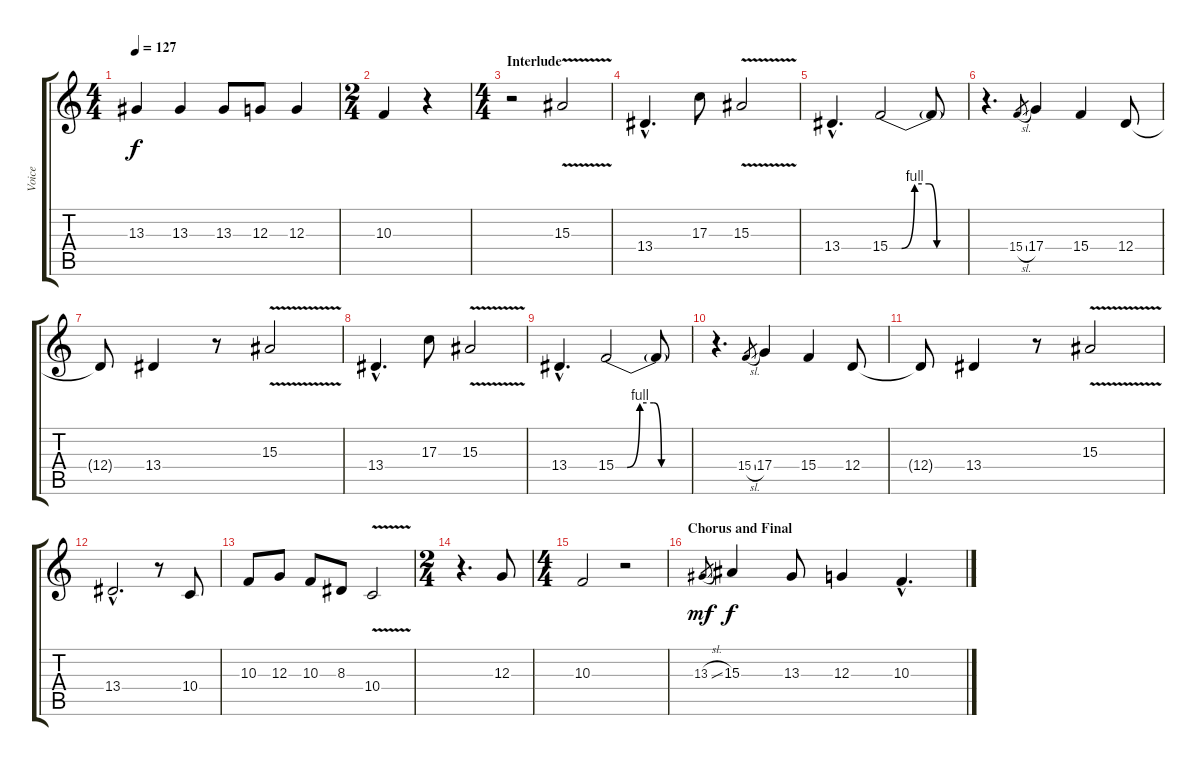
\track ("Voice" "Voice") {instrument fx4atmosphere}
\staff {score tabs}
\tuning (E4 B3 G3 D3 A2 E2) {hide}
\ts (4 4)
\tempo 127
\clef g2
\ks c
13.3.4{dy f} 13.3.4 13.3.8 12.3.8 12.3.4 |
\ts (2 4)
10.3.4 r.4 |
\ts (4 4)
\section ("" "Interlude")
r.2 15.3{v}.2 |
13.4{hac}.4{d} 17.3.8 15.3{v}.2 |
13.4{hac}.4{d} 15.4{be (custom 0 0 9 0 19 4 30 4 36 0 45 0 60 0)}.2 15.4{t}.8 |
r.4{d} 15.4{sl}.8{gr} 17.4.4 15.4.4 12.4.8 |
12.4{t}.8 13.4.4 r.8 15.3{v}.2 |
13.4{hac}.4{d} 17.3.8 15.3{v}.2 |
13.4{hac}.4{d} 15.4{be (custom 0 0 9 0 19 4 30 4 36 0 45 0 60 0)}.2 15.4{t}.8 |
r.4{d} 15.4{sl}.8{gr} 17.4.4 15.4.4 12.4.8 |
12.4{t}.8 13.4.4 r.8 15.3{v}.2 |
13.4{hac}.2{d} r.8 10.4.8 |
10.3.8 12.3.8 10.3.8 8.3.8 10.4{v}.2 |
\ts (2 4)
r.4{d} 12.3.8 |
\ts (4 4)
10.3.2 r.2 |
\section ("" "Chorus and Final")
13.3{sl}.8{gr dy mf} 15.3.4{dy f} 13.3.8 12.3.4 10.3{hac}.4{d}
